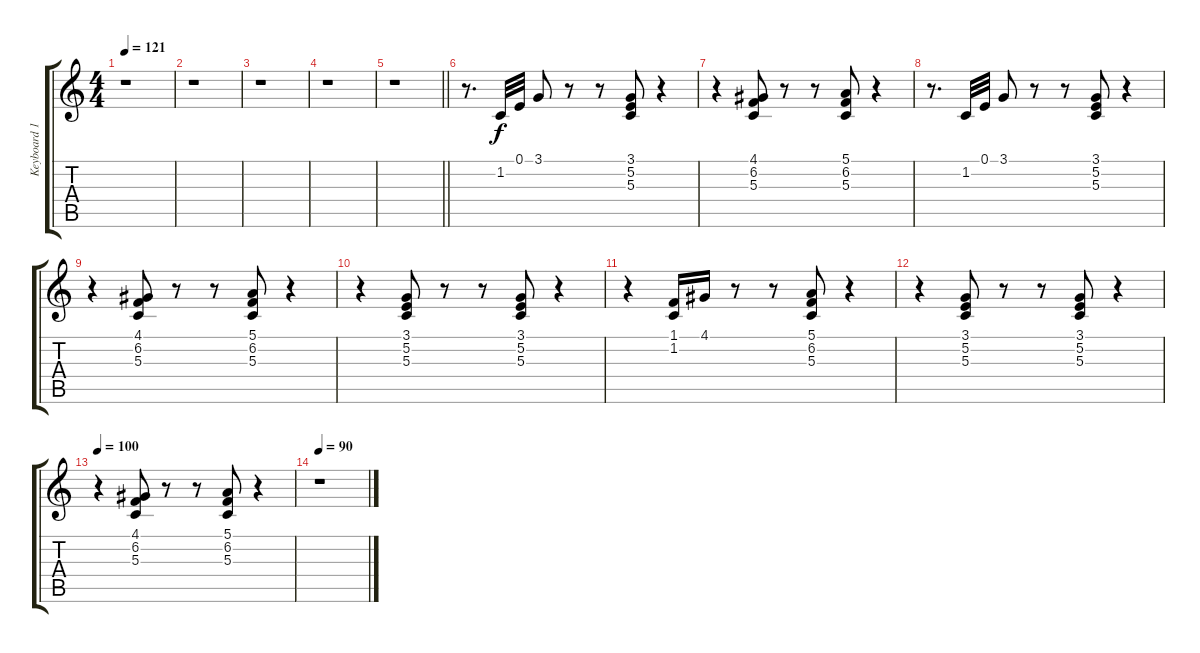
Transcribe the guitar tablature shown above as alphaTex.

\track ("Keyboard 1" "Keyboard 1") {instrument marimba}
\staff {score tabs}
\tuning (E4 B3 G3 D3 A2 E2) {hide}
\ts (4 4)
\tempo 121
\clef g2
\ks c
r.1{dy f} |
r.1 |
r.1 |
r.1 |
\barLineRight lightlight
r.1 |
r.8{d} 1.2.32 0.1.32 3.1.8 r.8 r.8 (3.1 5.2 5.3).8 r.4 |
r.4 (4.1 6.2 5.3).8 r.8 r.8 (5.1 6.2 5.3).8 r.4 |
r.8{d} 1.2.32 0.1.32 3.1.8 r.8 r.8 (3.1 5.2 5.3).8 r.4 |
r.4 (4.1 6.2 5.3).8 r.8 r.8 (5.1 6.2 5.3).8 r.4 |
r.4 (3.1 5.2 5.3).8 r.8 r.8 (3.1 5.2 5.3).8 r.4 |
r.4 (1.1 1.2).16 4.1.16 r.8 r.8 (5.1 6.2 5.3).8 r.4 |
r.4 (3.1 5.2 5.3).8 r.8 r.8 (3.1 5.2 5.3).8 r.4 |
\tempo 100
r.4 (4.1 6.2 5.3).8 r.8 r.8 (5.1 6.2 5.3).8 r.4 |
\tempo 90
r.1
